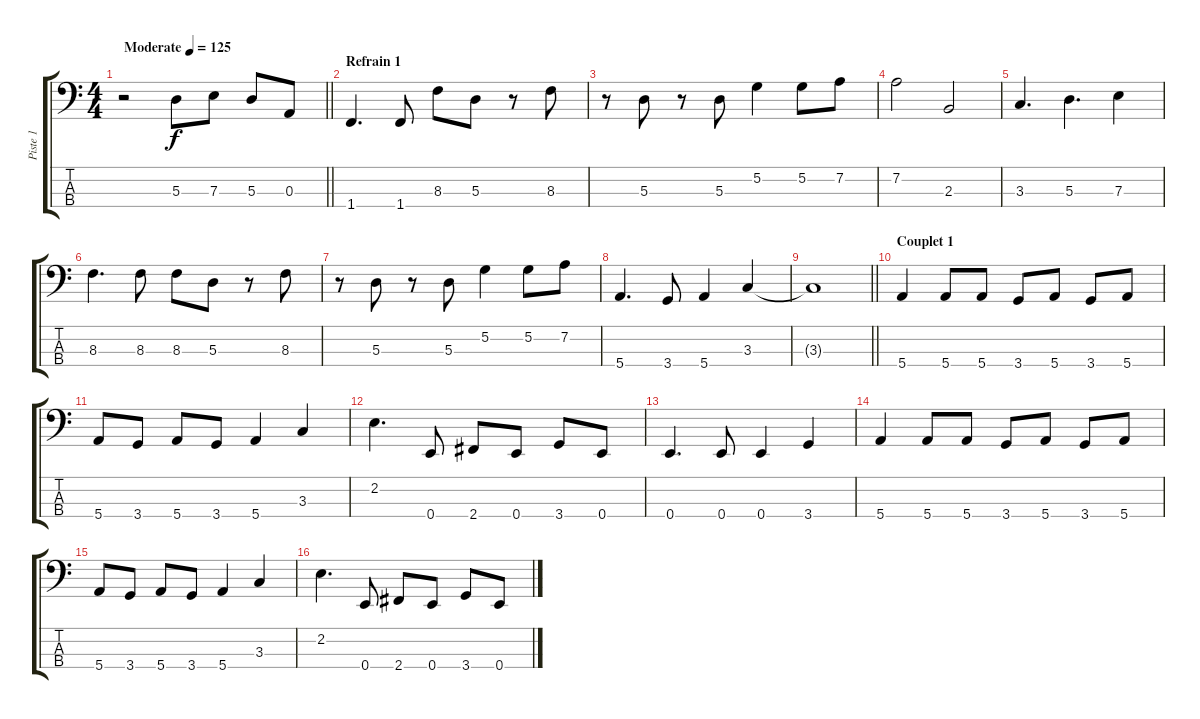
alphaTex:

\track ("Piste 1" "Piste 1") {instrument electricbassfinger}
\staff {score tabs}
\tuning (G2 D2 A1 E1) {hide}
\ts (4 4)
\tempo (125 "Moderate")
\clef f4
\barLineRight lightlight
\ks c
r.2{dy f instrument electricbassfinger} 5.3.8 7.3.8 5.3.8 0.3.8 |
\section ("" "Refrain 1")
1.4.4{d} 1.4.8 8.3.8 5.3.8 r.8 8.3.8 |
r.8 5.3.8 r.8 5.3.8 5.2.4 5.2.8 7.2.8 |
7.2.2 2.3.2 |
3.3.4{d} 5.3.4{d} 7.3.4 |
8.3.4{d} 8.3.8 8.3.8 5.3.8 r.8 8.3.8 |
r.8 5.3.8 r.8 5.3.8 5.2.4 5.2.8 7.2.8 |
5.4.4{d} 3.4.8 5.4.4 3.3.4 |
\barLineRight lightlight
3.3{t}.1 |
\section ("" "Couplet 1")
5.4.4 5.4.8 5.4.8 3.4.8 5.4.8 3.4.8 5.4.8 |
5.4.8 3.4.8 5.4.8 3.4.8 5.4.4 3.3.4 |
2.2.4{d} 0.4.8 2.4.8 0.4.8 3.4.8 0.4.8 |
0.4.4{d} 0.4.8 0.4.4 3.4.4 |
5.4.4 5.4.8 5.4.8 3.4.8 5.4.8 3.4.8 5.4.8 |
5.4.8 3.4.8 5.4.8 3.4.8 5.4.4 3.3.4 |
2.2.4{d} 0.4.8 2.4.8 0.4.8 3.4.8 0.4.8
